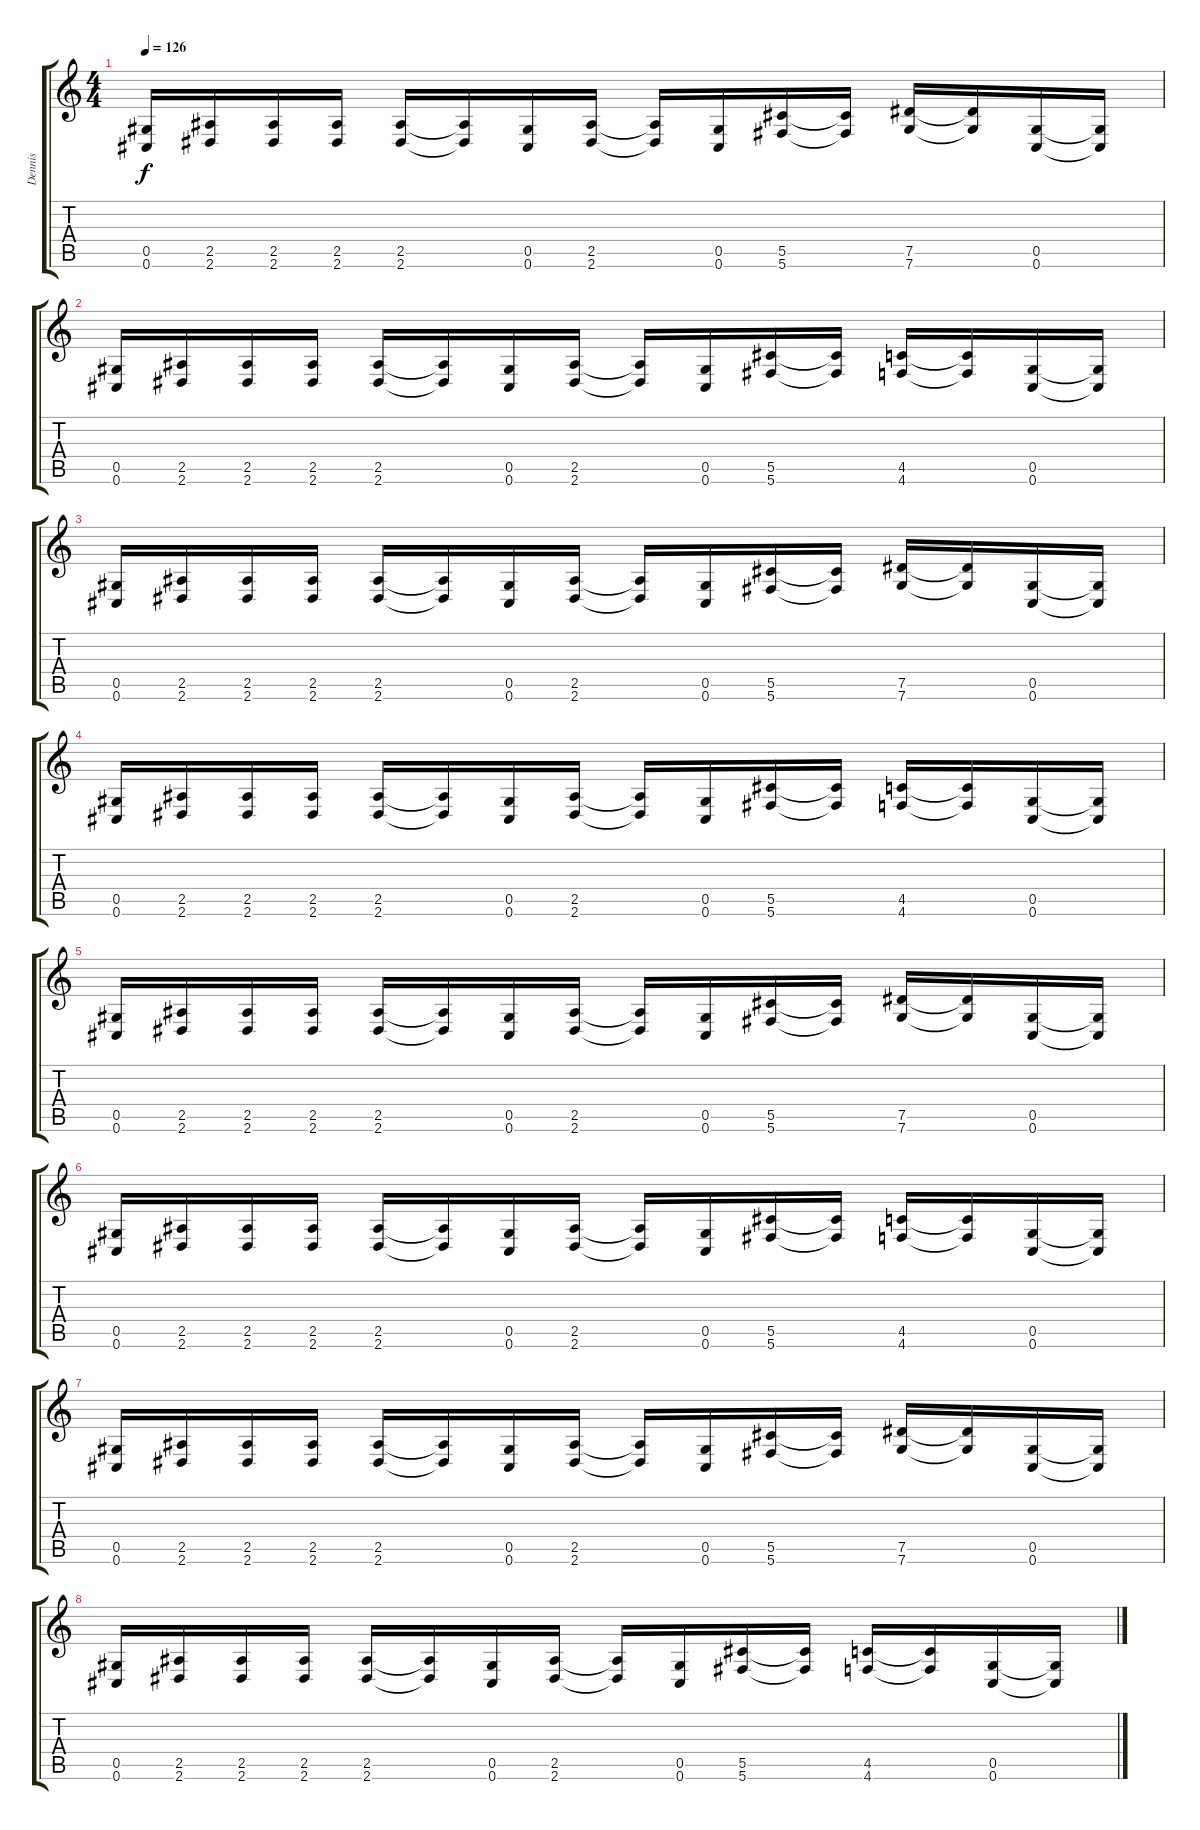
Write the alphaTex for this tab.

\track ("Dennis" "Dennis") {instrument distortionguitar}
\staff {score tabs}
\tuning (Eb4 Bb3 Gb3 Db3 Ab2 Db2) {hide}
\ts (4 4)
\tempo 126
\clef g2
\ks c
(0.5 0.6).16{dy f} (2.5 2.6).16 (2.5 2.6).16 (2.5 2.6).16 (2.5 2.6).16 (2.5{t} 2.6{t}).16 (0.5 0.6).16 (2.5 2.6).16 (2.5{t} 2.6{t}).16 (0.5 0.6).16 (5.5 5.6).16 (5.5{t} 5.6{t}).16 (7.5 7.6).16 (7.5{t} 7.6{t}).16 (0.5 0.6).16 (0.5{t} 0.6{t}).16 |
(0.5 0.6).16 (2.5 2.6).16 (2.5 2.6).16 (2.5 2.6).16 (2.5 2.6).16 (2.5{t} 2.6{t}).16 (0.5 0.6).16 (2.5 2.6).16 (2.5{t} 2.6{t}).16 (0.5 0.6).16 (5.5 5.6).16 (5.5{t} 5.6{t}).16 (4.5 4.6).16 (4.5{t} 4.6{t}).16 (0.5 0.6).16 (0.5{t} 0.6{t}).16 |
(0.5 0.6).16 (2.5 2.6).16 (2.5 2.6).16 (2.5 2.6).16 (2.5 2.6).16 (2.5{t} 2.6{t}).16 (0.5 0.6).16 (2.5 2.6).16 (2.5{t} 2.6{t}).16 (0.5 0.6).16 (5.5 5.6).16 (5.5{t} 5.6{t}).16 (7.5 7.6).16 (7.5{t} 7.6{t}).16 (0.5 0.6).16 (0.5{t} 0.6{t}).16 |
(0.5 0.6).16 (2.5 2.6).16 (2.5 2.6).16 (2.5 2.6).16 (2.5 2.6).16 (2.5{t} 2.6{t}).16 (0.5 0.6).16 (2.5 2.6).16 (2.5{t} 2.6{t}).16 (0.5 0.6).16 (5.5 5.6).16 (5.5{t} 5.6{t}).16 (4.5 4.6).16 (4.5{t} 4.6{t}).16 (0.5 0.6).16 (0.5{t} 0.6{t}).16 |
(0.5 0.6).16 (2.5 2.6).16 (2.5 2.6).16 (2.5 2.6).16 (2.5 2.6).16 (2.5{t} 2.6{t}).16 (0.5 0.6).16 (2.5 2.6).16 (2.5{t} 2.6{t}).16 (0.5 0.6).16 (5.5 5.6).16 (5.5{t} 5.6{t}).16 (7.5 7.6).16 (7.5{t} 7.6{t}).16 (0.5 0.6).16 (0.5{t} 0.6{t}).16 |
(0.5 0.6).16 (2.5 2.6).16 (2.5 2.6).16 (2.5 2.6).16 (2.5 2.6).16 (2.5{t} 2.6{t}).16 (0.5 0.6).16 (2.5 2.6).16 (2.5{t} 2.6{t}).16 (0.5 0.6).16 (5.5 5.6).16 (5.5{t} 5.6{t}).16 (4.5 4.6).16 (4.5{t} 4.6{t}).16 (0.5 0.6).16 (0.5{t} 0.6{t}).16 |
(0.5 0.6).16 (2.5 2.6).16 (2.5 2.6).16 (2.5 2.6).16 (2.5 2.6).16 (2.5{t} 2.6{t}).16 (0.5 0.6).16 (2.5 2.6).16 (2.5{t} 2.6{t}).16 (0.5 0.6).16 (5.5 5.6).16 (5.5{t} 5.6{t}).16 (7.5 7.6).16 (7.5{t} 7.6{t}).16 (0.5 0.6).16 (0.5{t} 0.6{t}).16 |
(0.5 0.6).16 (2.5 2.6).16 (2.5 2.6).16 (2.5 2.6).16 (2.5 2.6).16 (2.5{t} 2.6{t}).16 (0.5 0.6).16 (2.5 2.6).16 (2.5{t} 2.6{t}).16 (0.5 0.6).16 (5.5 5.6).16 (5.5{t} 5.6{t}).16 (4.5 4.6).16 (4.5{t} 4.6{t}).16 (0.5 0.6).16 (0.5{t} 0.6{t}).16
